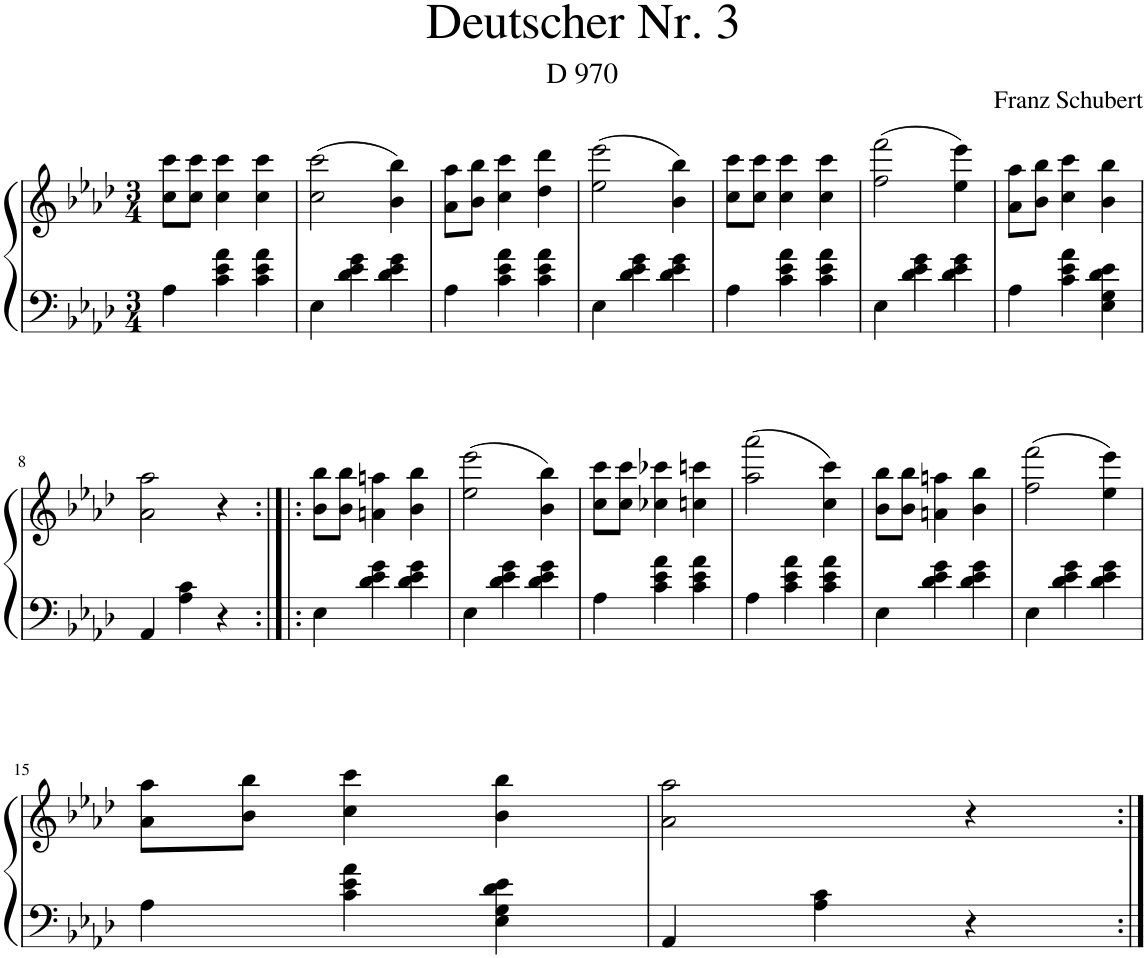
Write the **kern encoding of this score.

**kern	**kern
*part1	*part1
*staff2	*staff1
*I"Piano	*
*I'Pno.	*
*clefF4	*clefG2
*k[b-e-a-d-]	*k[b-e-a-d-]
*M3/4	*M3/4
=1	=1
4A-\	8cc\ 8ccc\L
.	8cc\ 8ccc\J
4c\ 4e-\ 4a-\	4cc\ 4ccc\
4c\ 4e-\ 4a-\	4cc\ 4ccc\
=2	=2
4E-\	(2cc\ 2ccc\
4d-\ 4e-\ 4g\	.
4d-\ 4e-\ 4g\	4b-\ 4bb-\)
=3	=3
4A-\	8a-\ 8aa-\L
.	8b-\ 8bb-\J
4c\ 4e-\ 4a-\	4cc\ 4ccc\
4c\ 4e-\ 4a-\	4dd-\ 4ddd-\
=4	=4
4E-\	(2ee-\ 2eee-\
4d-\ 4e-\ 4g\	.
4d-\ 4e-\ 4g\	4b-\ 4bb-\)
=5	=5
4A-\	8cc\ 8ccc\L
.	8cc\ 8ccc\J
4c\ 4e-\ 4a-\	4cc\ 4ccc\
4c\ 4e-\ 4a-\	4cc\ 4ccc\
=6	=6
4E-\	(2ff\ 2fff\
4d-\ 4e-\ 4g\	.
4d-\ 4e-\ 4g\	4ee-\ 4eee-\)
=7	=7
4A-\	8a-\ 8aa-\L
.	8b-\ 8bb-\J
4c\ 4e-\ 4a-\	4cc\ 4ccc\
4E-\ 4G\ 4d-\ 4e-\	4b-\ 4bb-\
!!LO:LB:g=z
=8	=8
4AA-/	2a-\ 2aa-\
4A-\ 4c\	.
4r	4r
=9:|!|:	=9:|!|:
4E-\	8b-\ 8bb-\L
.	8b-\ 8bb-\J
4d-\ 4e-\ 4g\	4an\ 4aan\
4d-\ 4e-\ 4g\	4b-\ 4bb-\
=10	=10
4E-\	(2ee-\ 2eee-\
4d-\ 4e-\ 4g\	.
4d-\ 4e-\ 4g\	4b-\ 4bb-\)
=11	=11
4A-\	8cc\ 8ccc\L
.	8cc\ 8ccc\J
4c\ 4e-\ 4a-\	4cc-X\ 4ccc-X\
4c\ 4e-\ 4a-\	4ccn\ 4cccn\
=12	=12
4A-\	(2aa-\ 2aaa-\
4c\ 4e-\ 4a-\	.
4c\ 4e-\ 4a-\	4cc\ 4ccc\)
=13	=13
4E-\	8b-\ 8bb-\L
.	8b-\ 8bb-\J
4d-\ 4e-\ 4g\	4an\ 4aan\
4d-\ 4e-\ 4g\	4b-\ 4bb-\
=14	=14
4E-\	(2ff\ 2fff\
4d-\ 4e-\ 4g\	.
4d-\ 4e-\ 4g\	4ee-\ 4eee-\)
!!LO:LB:g=z
=15	=15
4A-\	8a-\ 8aa-\L
.	8b-\ 8bb-\J
4c\ 4e-\ 4a-\	4cc\ 4ccc\
4E-\ 4G\ 4d-\ 4e-\	4b-\ 4bb-\
=16	=16
4AA-/	2a-\ 2aa-\
4A-\ 4c\	.
4r	4r
=:|!	=:|!
*-	*-
